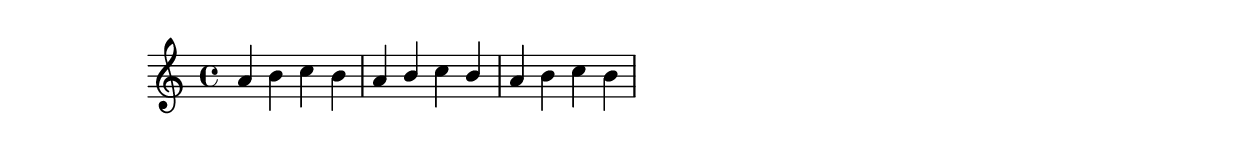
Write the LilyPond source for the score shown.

%% Do not edit this file; it is auto-generated from LSR http://lsr.dsi.unimi.it
%% This file is in the public domain.
\version "2.11.38"

\header {
  lsrtags = "editorial-annotations"

  texidoc = "
The default direction of stems on the center line of the staff is set
by the @code{Stem} property @code{neutral-direction}.

"
  doctitle = "Default direction of stems on the center line of the staff"
} % begin verbatim
\relative c'' {
  a b c b
  \override Stem #'neutral-direction = #up
  a b c b
  \override Stem #'neutral-direction = #down
  a b c b
}
